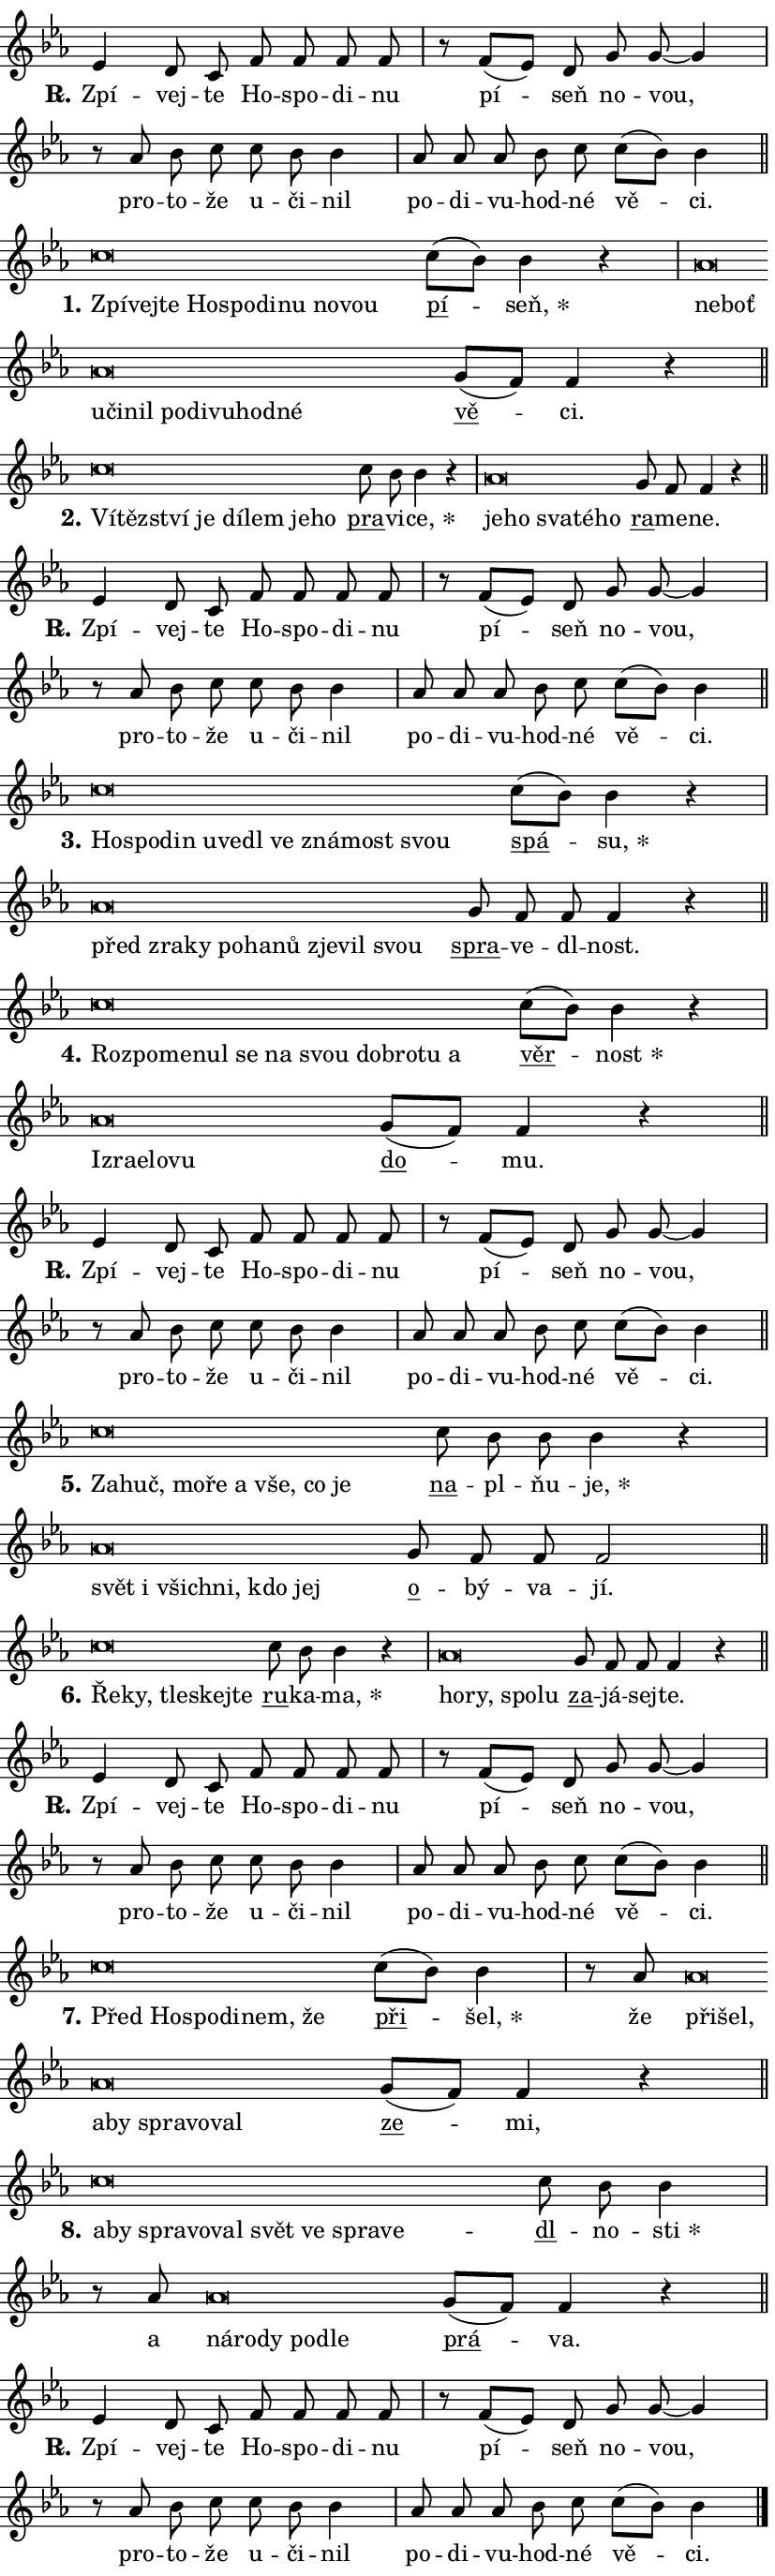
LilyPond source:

\version "2.24.0"
\header { tagline = "" }
\paper {
  indent = 0\cm
  top-margin = 0\cm
  right-margin = 0.13\cm % to fit lyric hyphens
  bottom-margin = 0\cm
  left-margin = 0\cm
  paper-width = 14\cm
  page-breaking = #ly:one-page-breaking
  system-system-spacing.basic-distance = #11
  score-system-spacing.basic-distance = #11
  ragged-last = ##f
}


%% Author: Thomas Morley
%% https://lists.gnu.org/archive/html/lilypond-user/2020-05/msg00002.html
#(define (line-position grob)
"Returns position of @var[grob} in current system:
   @code{'start}, if at first time-step
   @code{'end}, if at last time-step
   @code{'middle} otherwise
"
  (let* ((col (ly:item-get-column grob))
         (ln (ly:grob-object col 'left-neighbor))
         (rn (ly:grob-object col 'right-neighbor))
         (col-to-check-left (if (ly:grob? ln) ln col))
         (col-to-check-right (if (ly:grob? rn) rn col))
         (break-dir-left
           (and
             (ly:grob-property col-to-check-left 'non-musical #f)
             (ly:item-break-dir col-to-check-left)))
         (break-dir-right
           (and
             (ly:grob-property col-to-check-right 'non-musical #f)
             (ly:item-break-dir col-to-check-right))))
        (cond ((eqv? 1 break-dir-left) 'start)
              ((eqv? -1 break-dir-right) 'end)
              (else 'middle))))

#(define (tranparent-at-line-position vctor)
  (lambda (grob)
  "Relying on @code{line-position} select the relevant enry from @var{vctor}.
Used to determine transparency,"
    (case (line-position grob)
      ((end) (not (vector-ref vctor 0)))
      ((middle) (not (vector-ref vctor 1)))
      ((start) (not (vector-ref vctor 2))))))

noteHeadBreakVisibility =
#(define-music-function (break-visibility)(vector?)
"Makes @code{NoteHead}s transparent relying on @var{break-visibility}"
#{
  \override NoteHead.transparent =
    #(tranparent-at-line-position break-visibility)
#})

#(define delete-ledgers-for-transparent-note-heads
  (lambda (grob)
    "Reads whether a @code{NoteHead} is transparent.
If so this @code{NoteHead} is removed from @code{'note-heads} from
@var{grob}, which is supposed to be @code{LedgerLineSpanner}.
As a result ledgers are not printed for this @code{NoteHead}"
    (let* ((nhds-array (ly:grob-object grob 'note-heads))
           (nhds-list
             (if (ly:grob-array? nhds-array)
                 (ly:grob-array->list nhds-array)
                 '()))
           ;; Relies on the transparent-property being done before
           ;; Staff.LedgerLineSpanner.after-line-breaking is executed.
           ;; This is fragile ...
           (to-keep
             (remove
               (lambda (nhd)
                 (ly:grob-property nhd 'transparent #f))
               nhds-list)))
      ;; TODO find a better method to iterate over grob-arrays, similiar
      ;; to filter/remove etc for lists
      ;; For now rebuilt from scratch
      (set! (ly:grob-object grob 'note-heads)  '())
      (for-each
        (lambda (nhd)
          (ly:pointer-group-interface::add-grob grob 'note-heads nhd))
        to-keep))))

squashNotes = {
  \override NoteHead.X-extent = #'(-0.2 . 0.2)
  \override NoteHead.Y-extent = #'(-0.75 . 0)
  \override NoteHead.stencil =
    #(lambda (grob)
       (let ((pos (ly:grob-property grob 'staff-position)))
         (begin
           (if (< pos -7) (display "ERROR: Lower brevis then expected\n") (display ""))
           (if (<= pos -6) ly:text-interface::print ly:note-head::print))))
}
unSquashNotes = {
  \revert NoteHead.X-extent
  \revert NoteHead.Y-extent
  \revert NoteHead.stencil
}

hideNotes = \noteHeadBreakVisibility #begin-of-line-visible
unHideNotes = \noteHeadBreakVisibility #all-visible

% work-around for resetting accidentals
% https://lilypond.org/doc/v2.23/Documentation/notation/displaying-rhythms#unmetered-music
cadenzaMeasure = {
  \cadenzaOff
  \partial 1024 s1024
  \cadenzaOn
}

#(define-markup-command (accent layout props text) (markup?)
  "Underline accented syllable"
  (interpret-markup layout props
    #{\markup \override #'(offset . 4.3) \underline { #text }#}))

responsum = \markup \concat {
  "R" \hspace #-1.05 \path #0.1 #'((moveto 0 0.07) (lineto 0.9 0.8)) \hspace #0.05 "."
}

spaceSize = #0.6828661417322834 % exact space size for TeX Gyre Schola

\layout {
  \context {
    \Staff
    \remove "Time_signature_engraver"
    \override LedgerLineSpanner.after-line-breaking = #delete-ledgers-for-transparent-note-heads
  }
  \context {
    \Lyrics {
      \override LyricSpace.minimum-distance = \spaceSize
      \override LyricText.font-name = #"TeX Gyre Schola"
      \override LyricText.font-size = 1
      \override StanzaNumber.font-name = #"TeX Gyre Schola Bold"
      \override StanzaNumber.font-size = 1
    }
  }
  \context {
    \Score 
    \override NoteHead.text =
      #(lambda (grob) 
        (let ((pos (ly:grob-property grob 'staff-position)))
          #{\markup {
            \combine
              \halign #-0.55 \raise #(if (= pos -6) 0 0.5) \override #'(thickness . 2) \draw-line #'(3.2 . 0)
              \musicglyph "noteheads.sM1"
          }#}))
  }
}

% magnetic-lyrics.ily
%
%   written by
%     Jean Abou Samra <jean@abou-samra.fr>
%     Werner Lemberg <wl@gnu.org>
%
%   adapted by
%     Jiri Hon <jiri.hon@gmail.com>
%
% Version 2022-Apr-15

% https://www.mail-archive.com/lilypond-user@gnu.org/msg149350.html

#(define (Left_hyphen_pointer_engraver context)
   "Collect syllable-hyphen-syllable occurrences in lyrics and store
them in properties.  This engraver only looks to the left.  For
example, if the lyrics input is @code{foo -- bar}, it does the
following.

@itemize @bullet
@item
Set the @code{text} property of the @code{LyricHyphen} grob between
@q{foo} and @q{bar} to @code{foo}.

@item
Set the @code{left-hyphen} property of the @code{LyricText} grob with
text @q{foo} to the @code{LyricHyphen} grob between @q{foo} and
@q{bar}.
@end itemize

Use this auxiliary engraver in combination with the
@code{lyric-@/text::@/apply-@/magnetic-@/offset!} hook."
   (let ((hyphen #f)
         (text #f))
     (make-engraver
      (acknowledgers
       ((lyric-syllable-interface engraver grob source-engraver)
        (set! text grob)))
      (end-acknowledgers
       ((lyric-hyphen-interface engraver grob source-engraver)
        ;(when (not (grob::has-interface grob 'lyric-space-interface))
          (set! hyphen grob)));)
      ((stop-translation-timestep engraver)
       (when (and text hyphen)
         (ly:grob-set-object! text 'left-hyphen hyphen))
       (set! text #f)
       (set! hyphen #f)))))

#(define (lyric-text::apply-magnetic-offset! grob)
   "If the space between two syllables is less than the value in
property @code{LyricText@/.details@/.squash-threshold}, move the right
syllable to the left so that it gets concatenated with the left
syllable.

Use this function as a hook for
@code{LyricText@/.after-@/line-@/breaking} if the
@code{Left_@/hyphen_@/pointer_@/engraver} is active."
   (let ((hyphen (ly:grob-object grob 'left-hyphen #f)))
     (when hyphen
       (let ((left-text (ly:spanner-bound hyphen LEFT)))
         (when (grob::has-interface left-text 'lyric-syllable-interface)
           (let* ((common (ly:grob-common-refpoint grob left-text X))
                  (this-x-ext (ly:grob-extent grob common X))
                  (left-x-ext
                   (begin
                     ;; Trigger magnetism for left-text.
                     (ly:grob-property left-text 'after-line-breaking)
                     (ly:grob-extent left-text common X)))
                  ;; `delta` is the gap width between two syllables.
                  (delta (- (interval-start this-x-ext)
                            (interval-end left-x-ext)))
                  (details (ly:grob-property grob 'details))
                  (threshold (assoc-get 'squash-threshold details 0.2)))
             (when (< delta threshold)
               (let* (;; We have to manipulate the input text so that
                      ;; ligatures crossing syllable boundaries are not
                      ;; disabled.  For languages based on the Latin
                      ;; script this is essentially a beautification.
                      ;; However, for non-Western scripts it can be a
                      ;; necessity.
                      (lt (ly:grob-property left-text 'text))
                      (rt (ly:grob-property grob 'text))
                      (is-space (grob::has-interface hyphen 'lyric-space-interface))
                      (space (if is-space " " ""))
                      (extra-delta (if is-space spaceSize 0))
                      ;; Append new syllable.
                      (ltrt-space (if (and (string? lt) (string? rt))
                                (string-append lt space rt)
                                (make-concat-markup (list lt space rt))))
                      ;; Right-align `ltrt` to the right side.
                      (ltrt-space-markup (grob-interpret-markup
                               grob
                               (make-translate-markup
                                (cons (interval-length this-x-ext) 0)
                                (make-right-align-markup ltrt-space)))))
                 (begin
                   ;; Don't print `left-text`.
                   (ly:grob-set-property! left-text 'stencil #f)
                   ;; Set text and stencil (which holds all collected
                   ;; syllables so far) and shift it to the left.
                   (ly:grob-set-property! grob 'text ltrt-space)
                   (ly:grob-set-property! grob 'stencil ltrt-space-markup)
                   (ly:grob-translate-axis! grob (- (- delta extra-delta)) X))))))))))


#(define (lyric-hyphen::displace-bounds-first grob)
   ;; Make very sure this callback isn't triggered too early.
   (let ((left (ly:spanner-bound grob LEFT))
         (right (ly:spanner-bound grob RIGHT)))
     (ly:grob-property left 'after-line-breaking)
     (ly:grob-property right 'after-line-breaking)
     (ly:lyric-hyphen::print grob)))

squashThreshold = #0.4

\layout {
  \context {
    \Lyrics
    \consists #Left_hyphen_pointer_engraver
    \override LyricText.after-line-breaking =
      #lyric-text::apply-magnetic-offset!
    \override LyricHyphen.stencil = #lyric-hyphen::displace-bounds-first
    \override LyricText.details.squash-threshold = \squashThreshold
    \override LyricHyphen.minimum-distance = 0
    \override LyricHyphen.minimum-length = \squashThreshold
  }
}

squashText = \override LyricText.details.squash-threshold = 9999
unSquashText = \override LyricText.details.squash-threshold = \squashThreshold

leftText = \override LyricText.self-alignment-X = #LEFT
unLeftText = \revert LyricText.self-alignment-X

starOffset = #(lambda (grob) 
                (let ((x_offset (ly:self-alignment-interface::aligned-on-x-parent grob)))
                  (if (= x_offset 0) 0 (+ x_offset 1.2))))

star = #(define-music-function (syllable)(string?)
"Append star separator at the end of a syllable"
#{
  \once \override LyricText.X-offset = #starOffset
  \lyricmode { \markup {
    #syllable
    \override #'((font-name . "TeX Gyre Schola Bold")) \hspace #0.2 \lower #0.65 \larger "*"
  } }
#})

starAccent = #(define-music-function (syllable)(string?)
"Append star separator at the end of a syllable and make accent"
#{
  \once \override LyricText.X-offset = #starOffset
  \lyricmode { \markup {
    \accent #syllable
    \override #'((font-name . "TeX Gyre Schola Bold")) \hspace #0.2 \lower #0.65 \larger "*"
  } }
#})

breath = #(define-music-function (syllable)(string?)
"Append breathing indicator at the end of a syllable"
#{
  \lyricmode { \markup { #syllable "+" } }
#})

optionalBreath = #(define-music-function (syllable)(string?)
"Append optional breathing indicator at the end of a syllable"
#{
  \lyricmode { \markup { #syllable "(+)" } }
#})


\score {
    <<
        \new Voice = "melody" { \cadenzaOn \key es \major \relative { es'4 d8 c f f f f \cadenzaMeasure \bar "|" r f[( es)] d \bar "" g g~ g4 \cadenzaMeasure \bar "|" r8 as bes c \bar "" c bes bes4 \cadenzaMeasure \bar "|" as8 as as bes c c[( bes)] bes4 \cadenzaMeasure \bar "||" \break } }
        \new Lyrics \lyricsto "melody" { \lyricmode { \set stanza = \responsum
Zpí -- vej -- te Ho -- spo -- di -- nu pí -- seň no -- vou, pro -- to -- že u -- či -- nil po -- di -- vu -- hod -- né vě -- ci. } }
    >>
    \layout {}
}

\score {
    <<
        \new Voice = "melody" { \cadenzaOn \key es \major \relative { \squashNotes c''\breve*1/16 \hideNotes \breve*1/16 \bar "" \breve*1/16 \bar "" \breve*1/16 \bar "" \breve*1/16 \bar "" \breve*1/16 \bar "" \breve*1/16 \bar "" \breve*1/16 \breve*1/16 \bar "" \unHideNotes \unSquashNotes \bar "" c8[( bes)] bes4 r \cadenzaMeasure \bar "|" \squashNotes as\breve*1/16 \hideNotes \breve*1/16 \bar "" \breve*1/16 \bar "" \breve*1/16 \bar "" \breve*1/16 \bar "" \breve*1/16 \bar "" \breve*1/16 \bar "" \breve*1/16 \bar "" \breve*1/16 \breve*1/16 \bar "" \unHideNotes \unSquashNotes \bar "" g8[( f)] f4 r \cadenzaMeasure \bar "||" \break } }
        \new Lyrics \lyricsto "melody" { \lyricmode { \set stanza = "1."
\leftText Zpí -- \squashText vej -- te Ho -- spo -- di -- nu no -- vou \unLeftText \unSquashText \markup \accent pí -- \star seň, \leftText ne -- \squashText boť u -- či -- nil po -- di -- vu -- hod -- né \unLeftText \unSquashText \markup \accent vě -- ci. } }
    >>
    \layout {}
}

\score {
    <<
        \new Voice = "melody" { \cadenzaOn \key es \major \relative { \squashNotes c''\breve*1/16 \hideNotes \breve*1/16 \bar "" \breve*1/16 \bar "" \breve*1/16 \bar "" \breve*1/16 \bar "" \breve*1/16 \bar "" \breve*1/16 \breve*1/16 \bar "" \unHideNotes \unSquashNotes \bar "" c8 bes bes4 r \cadenzaMeasure \bar "|" \squashNotes as\breve*1/16 \hideNotes \breve*1/16 \bar "" \breve*1/16 \bar "" \breve*1/16 \breve*1/16 \bar "" \unHideNotes \unSquashNotes \bar "" g8 f f4 r \cadenzaMeasure \bar "||" \break } }
        \new Lyrics \lyricsto "melody" { \lyricmode { \set stanza = "2."
\leftText Ví -- \squashText těz -- ství je dí -- lem je -- ho \unLeftText \unSquashText \markup \accent pra -- vi -- \star ce, \leftText je -- \squashText ho sva -- té -- ho \unLeftText \unSquashText \markup \accent ra -- me -- ne. } }
    >>
    \layout {}
}

\score {
    <<
        \new Voice = "melody" { \cadenzaOn \key es \major \relative { es'4 d8 c f f f f \cadenzaMeasure \bar "|" r f[( es)] d \bar "" g g~ g4 \cadenzaMeasure \bar "|" r8 as bes c \bar "" c bes bes4 \cadenzaMeasure \bar "|" as8 as as bes c c[( bes)] bes4 \cadenzaMeasure \bar "||" \break } }
        \new Lyrics \lyricsto "melody" { \lyricmode { \set stanza = \responsum
Zpí -- vej -- te Ho -- spo -- di -- nu pí -- seň no -- vou, pro -- to -- že u -- či -- nil po -- di -- vu -- hod -- né vě -- ci. } }
    >>
    \layout {}
}

\score {
    <<
        \new Voice = "melody" { \cadenzaOn \key es \major \relative { \squashNotes c''\breve*1/16 \hideNotes \breve*1/16 \bar "" \breve*1/16 \bar "" \breve*1/16 \bar "" \breve*1/16 \bar "" \breve*1/16 \bar "" \breve*1/16 \bar "" \breve*1/16 \bar "" \breve*1/16 \breve*1/16 \bar "" \unHideNotes \unSquashNotes \bar "" c8[( bes)] bes4 r \cadenzaMeasure \bar "|" \squashNotes as\breve*1/16 \hideNotes \breve*1/16 \bar "" \breve*1/16 \bar "" \breve*1/16 \bar "" \breve*1/16 \bar "" \breve*1/16 \bar "" \breve*1/16 \bar "" \breve*1/16 \breve*1/16 \bar "" \unHideNotes \unSquashNotes \bar "" g8 f f f4 r \cadenzaMeasure \bar "||" \break } }
        \new Lyrics \lyricsto "melody" { \lyricmode { \set stanza = "3."
\leftText Ho -- \squashText spo -- din u -- ve -- dl ve zná -- most svou \unLeftText \unSquashText \markup \accent spá -- \star su, \leftText před \squashText zra -- ky po -- ha -- nů zje -- vil svou \unLeftText \unSquashText \markup \accent spra -- ve -- dl -- nost. } }
    >>
    \layout {}
}

\score {
    <<
        \new Voice = "melody" { \cadenzaOn \key es \major \relative { \squashNotes c''\breve*1/16 \hideNotes \breve*1/16 \bar "" \breve*1/16 \bar "" \breve*1/16 \bar "" \breve*1/16 \bar "" \breve*1/16 \bar "" \breve*1/16 \bar "" \breve*1/16 \bar "" \breve*1/16 \bar "" \breve*1/16 \breve*1/16 \bar "" \unHideNotes \unSquashNotes \bar "" c8[( bes)] bes4 r \cadenzaMeasure \bar "|" \squashNotes as\breve*1/16 \hideNotes \breve*1/16 \bar "" \breve*1/16 \bar "" \breve*1/16 \breve*1/16 \bar "" \unHideNotes \unSquashNotes \bar "" g8[( f)] f4 r \cadenzaMeasure \bar "||" \break } }
        \new Lyrics \lyricsto "melody" { \lyricmode { \set stanza = "4."
\leftText Roz -- \squashText po -- me -- nul se na svou dob -- ro -- tu a \unLeftText \unSquashText \markup \accent věr -- \star nost \leftText Iz -- \squashText ra -- e -- lo -- vu \unLeftText \unSquashText \markup \accent do -- mu. } }
    >>
    \layout {}
}

\score {
    <<
        \new Voice = "melody" { \cadenzaOn \key es \major \relative { es'4 d8 c f f f f \cadenzaMeasure \bar "|" r f[( es)] d \bar "" g g~ g4 \cadenzaMeasure \bar "|" r8 as bes c \bar "" c bes bes4 \cadenzaMeasure \bar "|" as8 as as bes c c[( bes)] bes4 \cadenzaMeasure \bar "||" \break } }
        \new Lyrics \lyricsto "melody" { \lyricmode { \set stanza = \responsum
Zpí -- vej -- te Ho -- spo -- di -- nu pí -- seň no -- vou, pro -- to -- že u -- či -- nil po -- di -- vu -- hod -- né vě -- ci. } }
    >>
    \layout {}
}

\score {
    <<
        \new Voice = "melody" { \cadenzaOn \key es \major \relative { \squashNotes c''\breve*1/16 \hideNotes \breve*1/16 \bar "" \breve*1/16 \bar "" \breve*1/16 \bar "" \breve*1/16 \bar "" \breve*1/16 \bar "" \breve*1/16 \breve*1/16 \bar "" \unHideNotes \unSquashNotes \bar "" c8 bes bes bes4 r \cadenzaMeasure \bar "|" \squashNotes as\breve*1/16 \hideNotes \breve*1/16 \bar "" \breve*1/16 \bar "" \breve*1/16 \bar "" \breve*1/16 \breve*1/16 \bar "" \unHideNotes \unSquashNotes \bar "" g8 f f f2 \cadenzaMeasure \bar "||" \break } }
        \new Lyrics \lyricsto "melody" { \lyricmode { \set stanza = "5."
\leftText Za -- \squashText huč, mo -- ře a vše, co je \unLeftText \unSquashText \markup \accent na -- pl -- ňu -- \star je, \leftText svět \squashText i všich -- ni, kdo jej \unLeftText \unSquashText \markup \accent o -- bý -- va -- jí. } }
    >>
    \layout {}
}

\score {
    <<
        \new Voice = "melody" { \cadenzaOn \key es \major \relative { \squashNotes c''\breve*1/16 \hideNotes \breve*1/16 \bar "" \breve*1/16 \bar "" \breve*1/16 \breve*1/16 \bar "" \unHideNotes \unSquashNotes \bar "" c8 bes bes4 r \cadenzaMeasure \bar "|" \squashNotes as\breve*1/16 \hideNotes \breve*1/16 \bar "" \breve*1/16 \breve*1/16 \bar "" \unHideNotes \unSquashNotes \bar "" g8 f f f4 r \cadenzaMeasure \bar "||" \break } }
        \new Lyrics \lyricsto "melody" { \lyricmode { \set stanza = "6."
\leftText Ře -- \squashText ky, tle -- skej -- te \unLeftText \unSquashText \markup \accent ru -- ka -- \star ma, \leftText ho -- \squashText ry, spo -- lu \unLeftText \unSquashText \markup \accent za -- já -- sej -- te. } }
    >>
    \layout {}
}

\score {
    <<
        \new Voice = "melody" { \cadenzaOn \key es \major \relative { es'4 d8 c f f f f \cadenzaMeasure \bar "|" r f[( es)] d \bar "" g g~ g4 \cadenzaMeasure \bar "|" r8 as bes c \bar "" c bes bes4 \cadenzaMeasure \bar "|" as8 as as bes c c[( bes)] bes4 \cadenzaMeasure \bar "||" \break } }
        \new Lyrics \lyricsto "melody" { \lyricmode { \set stanza = \responsum
Zpí -- vej -- te Ho -- spo -- di -- nu pí -- seň no -- vou, pro -- to -- že u -- či -- nil po -- di -- vu -- hod -- né vě -- ci. } }
    >>
    \layout {}
}

\score {
    <<
        \new Voice = "melody" { \cadenzaOn \key es \major \relative { \squashNotes c''\breve*1/16 \hideNotes \breve*1/16 \bar "" \breve*1/16 \bar "" \breve*1/16 \bar "" \breve*1/16 \breve*1/16 \bar "" \unHideNotes \unSquashNotes \bar "" c8[( bes)] bes4 \cadenzaMeasure \bar "|" r8 as8 \squashNotes as\breve*1/16 \hideNotes \breve*1/16 \bar "" \breve*1/16 \bar "" \breve*1/16 \bar "" \breve*1/16 \bar "" \breve*1/16 \breve*1/16 \bar "" \unHideNotes \unSquashNotes \bar "" g8[( f)] f4 r \cadenzaMeasure \bar "||" \break } }
        \new Lyrics \lyricsto "melody" { \lyricmode { \set stanza = "7."
\leftText Před \squashText Ho -- spo -- di -- nem, že \unLeftText \unSquashText \markup \accent při -- \star šel, že \leftText při -- \squashText šel, a -- by spra -- vo -- val \unLeftText \unSquashText \markup \accent ze -- mi, } }
    >>
    \layout {}
}

\score {
    <<
        \new Voice = "melody" { \cadenzaOn \key es \major \relative { \squashNotes c''\breve*1/16 \hideNotes \breve*1/16 \bar "" \breve*1/16 \bar "" \breve*1/16 \bar "" \breve*1/16 \bar "" \breve*1/16 \bar "" \breve*1/16 \bar "" \breve*1/16 \breve*1/16 \bar "" \unHideNotes \unSquashNotes \bar "" c8 bes bes4 \cadenzaMeasure \bar "|" r8 as8 \squashNotes as\breve*1/16 \hideNotes \breve*1/16 \bar "" \breve*1/16 \bar "" \breve*1/16 \breve*1/16 \bar "" \unHideNotes \unSquashNotes \bar "" g8[( f)] f4 r \cadenzaMeasure \bar "||" \break } }
        \new Lyrics \lyricsto "melody" { \lyricmode { \set stanza = "8."
\leftText a -- \squashText by spra -- vo -- val svět ve spra -- ve -- \unLeftText \unSquashText \markup \accent dl -- no -- \star sti a \leftText ná -- \squashText ro -- dy po -- dle \unLeftText \unSquashText \markup \accent prá -- va. } }
    >>
    \layout {}
}

\score {
    <<
        \new Voice = "melody" { \cadenzaOn \key es \major \relative { es'4 d8 c f f f f \cadenzaMeasure \bar "|" r f[( es)] d \bar "" g g~ g4 \cadenzaMeasure \bar "|" r8 as bes c \bar "" c bes bes4 \cadenzaMeasure \bar "|" as8 as as bes c c[( bes)] bes4 \cadenzaMeasure \bar "||" \break } \bar "|." }
        \new Lyrics \lyricsto "melody" { \lyricmode { \set stanza = \responsum
Zpí -- vej -- te Ho -- spo -- di -- nu pí -- seň no -- vou, pro -- to -- že u -- či -- nil po -- di -- vu -- hod -- né vě -- ci. } }
    >>
    \layout {}
}
